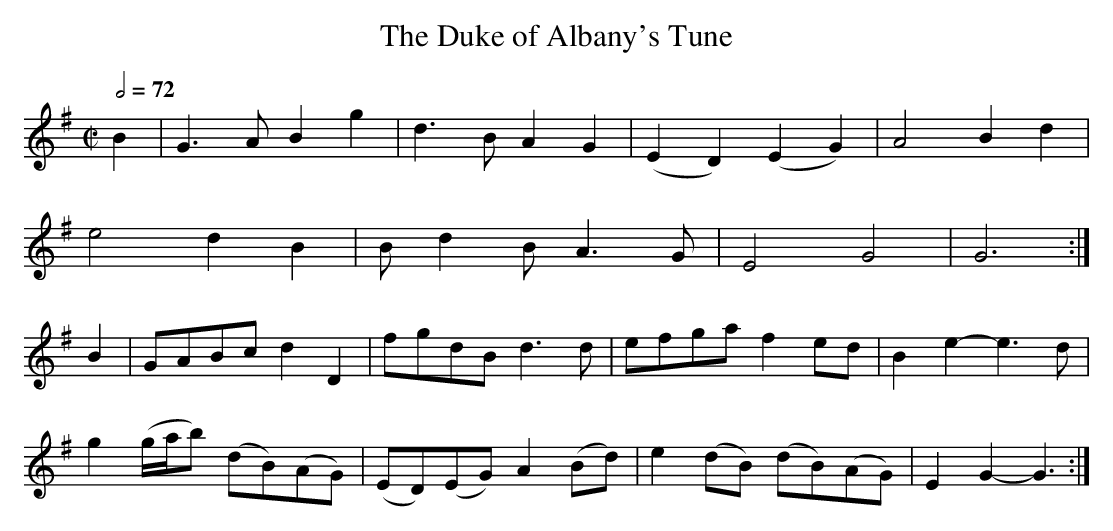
X:1
T:The Duke of Albany's Tune
M:C|
L:1/8
Q:1/2=72
K:G
B2|G3 A       B2  g2 | d3   B   A2 G2 |(E2  D2) (E2  G2)|A4     B2d2|
   e4         d2  B2 | Bd2B     A3  G | E4       G4     |G6        :|
B2|GABc       d2  D2 | fgdB     d3  d | efga     f2  ed |B2 e2- e3 d|
   g2(g/a/b) (dB)(AG)|(ED)(EG)  A2(Bd)| e2 (dB) (dB)(AG)|E2 G2- G3 :|
